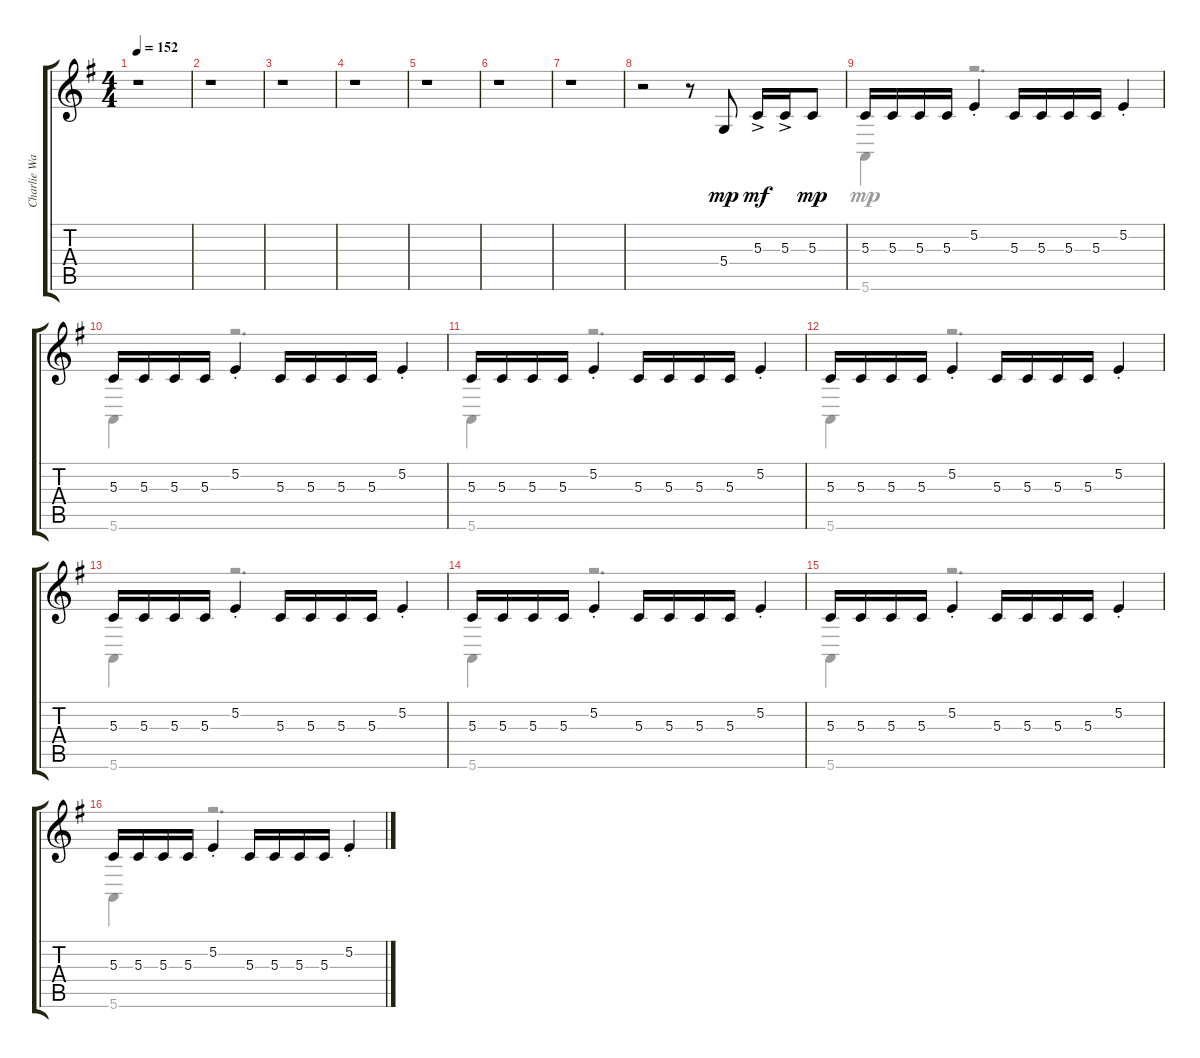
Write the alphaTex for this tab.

\track ("Charlie Watts - Drums & Rocky Dixon - Co" "Charlie Wa") {instrument melodictom}
\staff {score tabs}
\tuning (E4 B3 G3 D3 A2 E2) {hide}
\voice
\ts (4 4)
\tempo 152
\clef g2
\ks g
r.1{dy mp} |
r.1 |
r.1 |
r.1 |
r.1 |
r.1 |
r.1 |
r.2 r.8 5.4.8 5.3{ac}.16{dy mf} 5.3{ac}.16 5.3.8{dy mp} |
5.3.16 5.3.16 5.3.16 5.3.16 5.2{st}.4 5.3.16 5.3.16 5.3.16 5.3.16 5.2{st}.4 |
5.3.16 5.3.16 5.3.16 5.3.16 5.2{st}.4 5.3.16 5.3.16 5.3.16 5.3.16 5.2{st}.4 |
5.3.16 5.3.16 5.3.16 5.3.16 5.2{st}.4 5.3.16 5.3.16 5.3.16 5.3.16 5.2{st}.4 |
5.3.16 5.3.16 5.3.16 5.3.16 5.2{st}.4 5.3.16 5.3.16 5.3.16 5.3.16 5.2{st}.4 |
5.3.16 5.3.16 5.3.16 5.3.16 5.2{st}.4 5.3.16 5.3.16 5.3.16 5.3.16 5.2{st}.4 |
5.3.16 5.3.16 5.3.16 5.3.16 5.2{st}.4 5.3.16 5.3.16 5.3.16 5.3.16 5.2{st}.4 |
5.3.16 5.3.16 5.3.16 5.3.16 5.2{st}.4 5.3.16 5.3.16 5.3.16 5.3.16 5.2{st}.4 |
5.3.16 5.3.16 5.3.16 5.3.16 5.2{st}.4 5.3.16 5.3.16 5.3.16 5.3.16 5.2{st}.4
\voice
\clef g2
\ottava regular
\simile none
\ks g
|
|
|
|
|
|
|
|
5.6.4 r.2{d} |
5.6.4 r.2{d} |
5.6.4 r.2{d} |
5.6.4 r.2{d} |
5.6.4 r.2{d} |
5.6.4 r.2{d} |
5.6.4 r.2{d} |
5.6.4 r.2{d}
